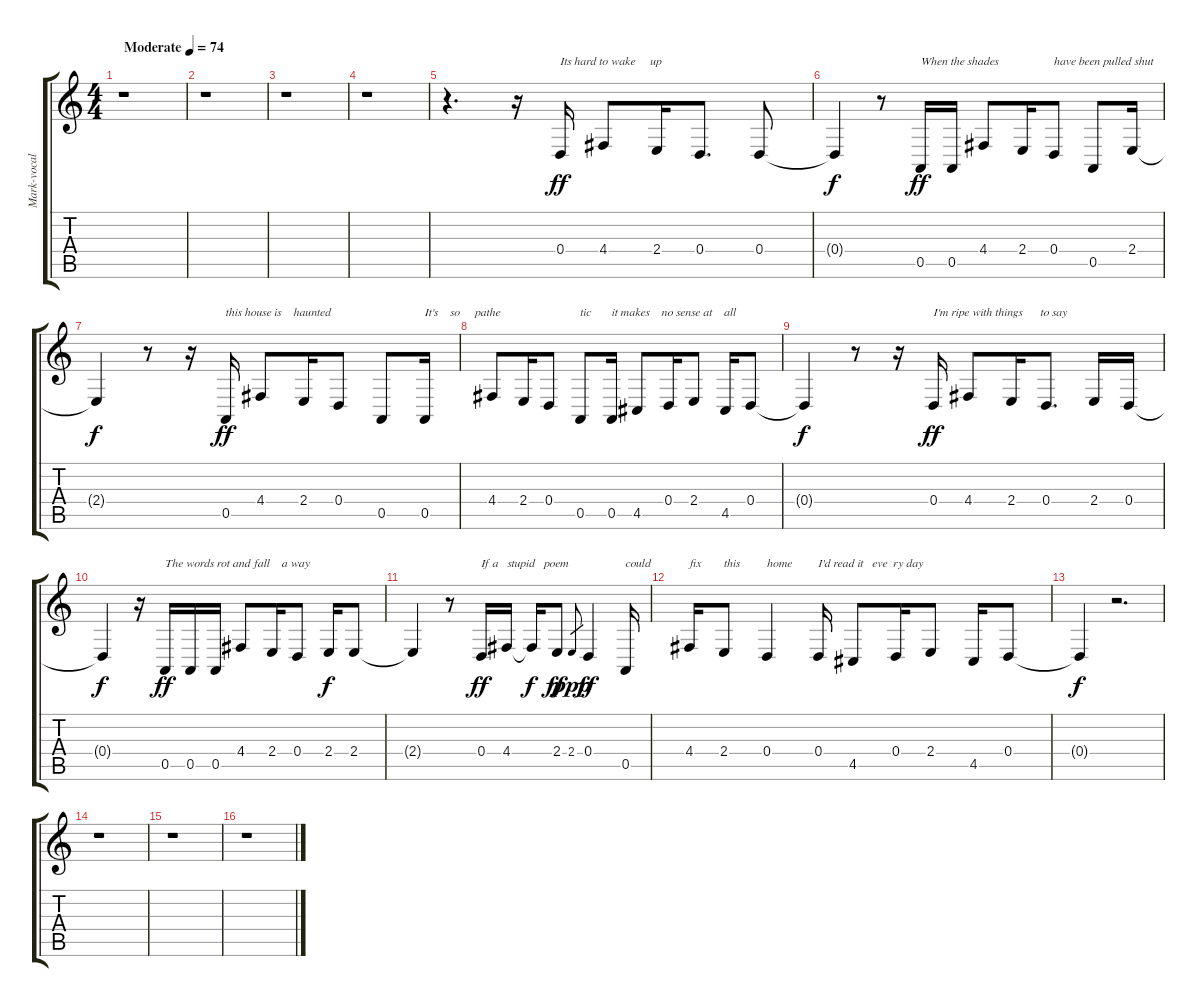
\track ("Mark-vocals" "Mark-vocal") {instrument baritonesax}
\staff {score tabs}
\tuning (E4 B3 G3 D3 A2 E2) {hide}
\ts (4 4)
\tempo (74 "Moderate")
\clef g2
\ks c
r.1{dy ff instrument baritonesax} |
r.1 |
r.1 |
r.1 |
r.4{d} r.16 0.4.16{txt "Its hard to wake     up"} 4.4.8 2.4.16 0.4.8{d} 0.4.8 |
0.4{t}.4{dy f} r.8 0.5.16{txt "When the shades" dy ff} 0.5.16 4.4.8 2.4.16 0.4.8{txt "have been pulled shut"} 0.5.8 2.4.16 |
2.4{t}.4{dy f} r.8 r.16 0.5.16{txt "this house is    haunted" dy ff} 4.4.8 2.4.16 0.4.8 0.5.8 0.5.16{txt "It's    so     pathe"} |
4.4.8 2.4.16 0.4.8 0.5.8{txt "tic"} 0.5.16{txt "it makes    no sense at    all"} 4.5.8 0.4.16 2.4.8 4.5.16 0.4.8 |
0.4{t}.4{dy f} r.8 r.16 0.4.16{txt "I'm ripe with things      to say" dy ff} 4.4.8 2.4.16 0.4.8{d} 2.4.16 0.4.16 |
0.4{t}.4{dy f} r.16 0.5.16{txt "The words rot and fall    a way" dy ff} 0.5.16 0.5.16 4.4.8 2.4.16 0.4.8 2.4.16{dy f} 2.4.8 |
2.4{t}.4 r.8 0.4.16{txt "If a   stupid   poem" dy ff} 4.4.16 4.4{t}.16{dy f} 2.4.8{dy ff} 2.4.8{gr dy ppp} 0.4.4{dy ff} 0.5.16{txt "could"} |
4.4.16{txt "fix"} 2.4.8{txt "this"} 0.4.4{txt "home"} 0.4.16{txt "I'd read it   eve  ry day"} 4.5.8 0.4.16 2.4.8 4.5.16 0.4.8 |
0.4{t}.4{dy f} r.2{d} |
r.1 |
r.1 |
r.1
